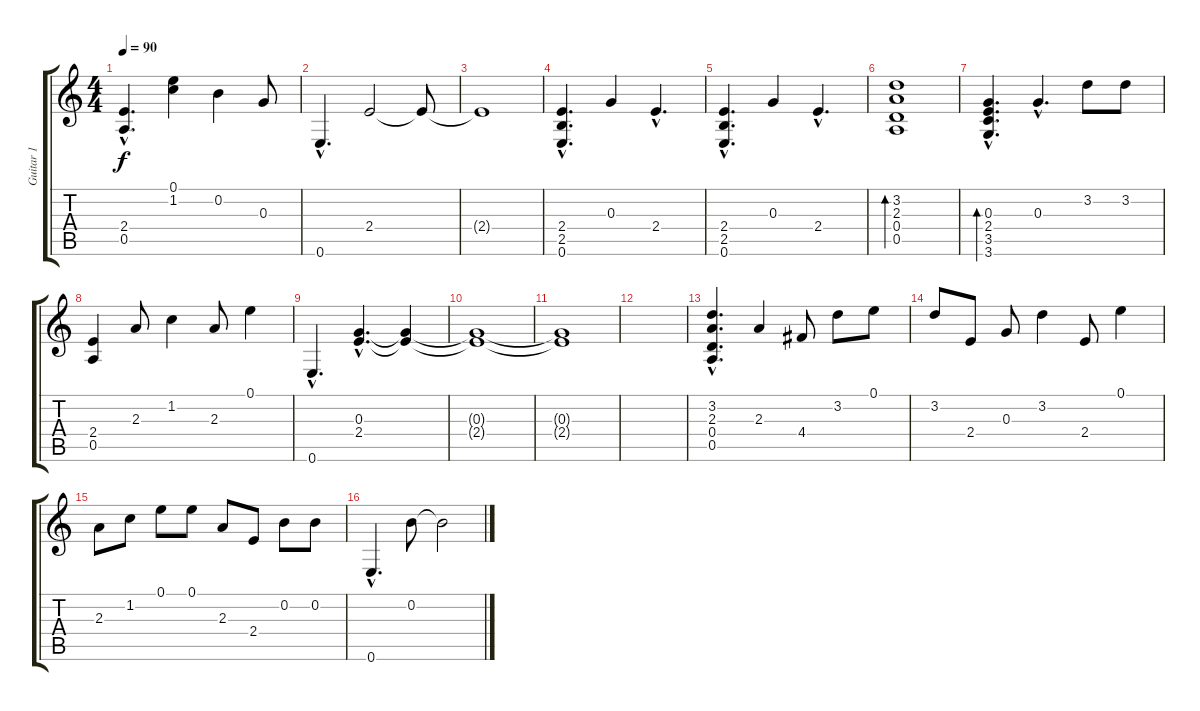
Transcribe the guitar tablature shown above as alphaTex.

\track ("Guitar 1" "Guitar 1") {instrument acousticguitarsteel}
\staff {score tabs}
\tuning (E4 B3 G3 D3 A2 E2) {hide}
\ts (4 4)
\tempo 90
\clef g2
\ks c
(2.4{hac} 0.5{hac}).4{d dy f} (0.1 1.2).4 0.2.4 0.3.8 |
0.6{hac}.4{d} 2.4.2 2.4{t}.8 |
2.4{t}.1 |
(2.4{hac} 2.5{hac} 0.6{hac}).4{d} 0.3.4 2.4{hac}.4{d} |
(2.4{hac} 2.5{hac} 0.6{hac}).4{d} 0.3.4 2.4{hac}.4{d} |
(3.2 2.3 0.4 0.5).1{bd 240} |
(0.3{hac} 2.4{hac} 3.5{hac} 3.6{hac}).4{d bd 240} 0.3{hac}.4{d} 3.2.8 3.2.8 |
(2.4 0.5).4 2.3.8 1.2.4 2.3.8 0.1.4 |
0.6{hac}.4{d} (0.3{hac} 2.4{hac}).4{d} (0.3{t} 2.4{t}).4 |
(0.3{t} 2.4{t}).1 |
(0.3{t} 2.4{t}).1 |
|
(3.2{hac} 2.3{hac} 0.4{hac} 0.5{hac}).4{d} 2.3.4 4.4.8 3.2.8 0.1.8 |
3.2.8 2.4.8 0.3.8 3.2.4 2.4.8 0.1.4 |
2.3.8 1.2.8 0.1.8 0.1.8 2.3.8 2.4.8 0.2.8 0.2.8 |
0.6{hac}.4{d} 0.2.8 0.2{t}.2
